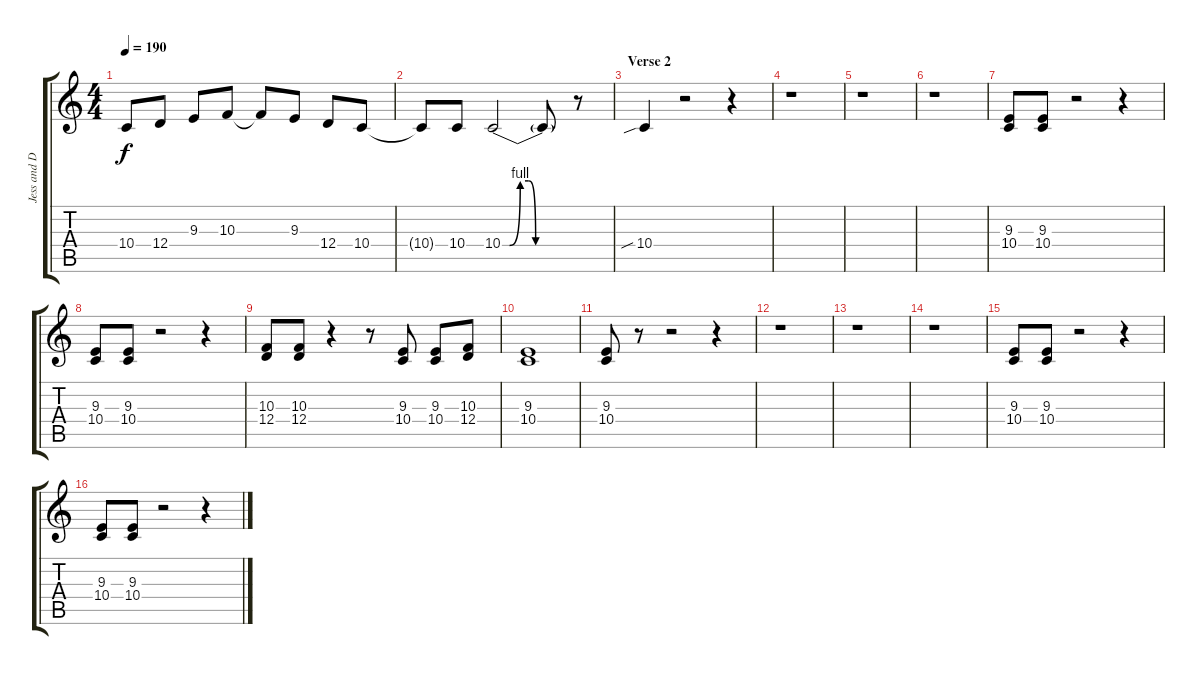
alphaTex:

\track ("Jess and Derron (Sax)" "Jess and D") {instrument tenorsax}
\staff {score tabs}
\tuning (E4 B3 G3 D3 A2 E2) {hide}
\ts (4 4)
\tempo 190
\clef g2
\ks c
10.4.8{dy f} 12.4.8 9.3.8 10.3.8 10.3{t}.8 9.3.8 12.4.8 10.4.8 |
10.4{t}.8 10.4.8 10.4{be (custom 0 0 6 0 15 4 22 4 28 0 32 0 45 0 60 0)}.2 10.4{t}.8 r.8 |
\section ("" "Verse 2")
10.4{sib}.4 r.2 r.4 |
r.1 |
r.1 |
r.1 |
(9.3 10.4).8 (9.3 10.4).8 r.2 r.4 |
(9.3 10.4).8 (9.3 10.4).8 r.2 r.4 |
(10.3 12.4).8 (10.3 12.4).8 r.4 r.8 (9.3 10.4).8 (9.3 10.4).8 (10.3 12.4).8 |
(9.3 10.4).1 |
(9.3 10.4).8 r.8 r.2 r.4 |
r.1 |
r.1 |
r.1 |
(9.3 10.4).8 (9.3 10.4).8 r.2 r.4 |
(9.3 10.4).8 (9.3 10.4).8 r.2 r.4
